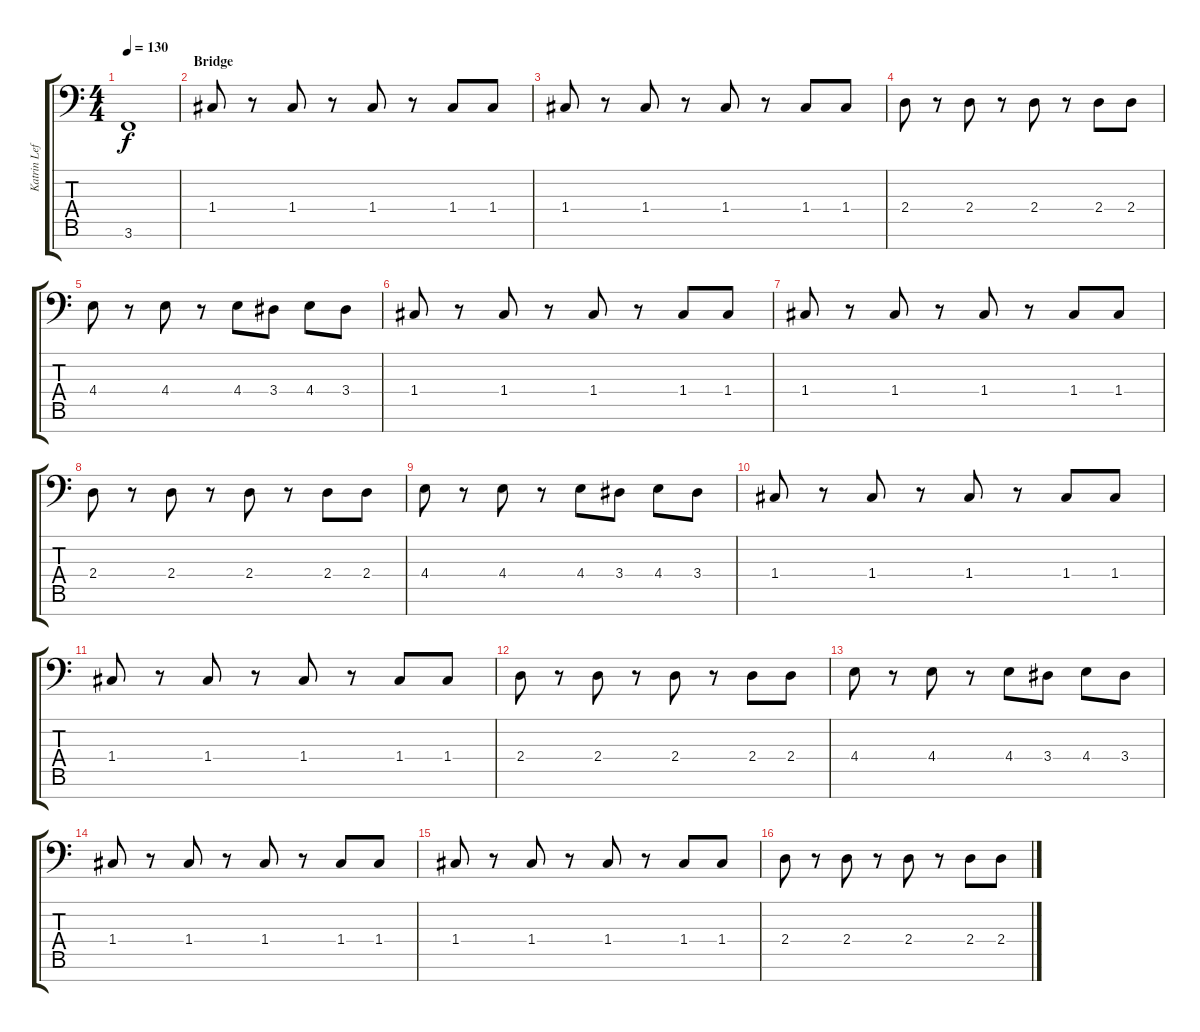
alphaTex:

\track ("Katrin Left Hand" "Katrin Lef") {instrument stringensemble1}
\staff {score tabs}
\tuning (D4 A3 F3 C3 G2 D2 C-1) {hide}
\ts (4 4)
\tempo 130
\clef f4
\ks c
3.6{t}.1{dy f} |
\section ("" "Bridge")
1.4.8 r.8 1.4.8 r.8 1.4.8 r.8 1.4.8 1.4.8 |
1.4.8 r.8 1.4.8 r.8 1.4.8 r.8 1.4.8 1.4.8 |
2.4.8 r.8 2.4.8 r.8 2.4.8 r.8 2.4.8 2.4.8 |
4.4.8 r.8 4.4.8 r.8 4.4.8 3.4.8 4.4.8 3.4.8 |
1.4.8 r.8 1.4.8 r.8 1.4.8 r.8 1.4.8 1.4.8 |
1.4.8 r.8 1.4.8 r.8 1.4.8 r.8 1.4.8 1.4.8 |
2.4.8 r.8 2.4.8 r.8 2.4.8 r.8 2.4.8 2.4.8 |
4.4.8 r.8 4.4.8 r.8 4.4.8 3.4.8 4.4.8 3.4.8 |
1.4.8 r.8 1.4.8 r.8 1.4.8 r.8 1.4.8 1.4.8 |
1.4.8 r.8 1.4.8 r.8 1.4.8 r.8 1.4.8 1.4.8 |
2.4.8 r.8 2.4.8 r.8 2.4.8 r.8 2.4.8 2.4.8 |
4.4.8 r.8 4.4.8 r.8 4.4.8 3.4.8 4.4.8 3.4.8 |
1.4.8 r.8 1.4.8 r.8 1.4.8 r.8 1.4.8 1.4.8 |
1.4.8 r.8 1.4.8 r.8 1.4.8 r.8 1.4.8 1.4.8 |
2.4.8 r.8 2.4.8 r.8 2.4.8 r.8 2.4.8 2.4.8
